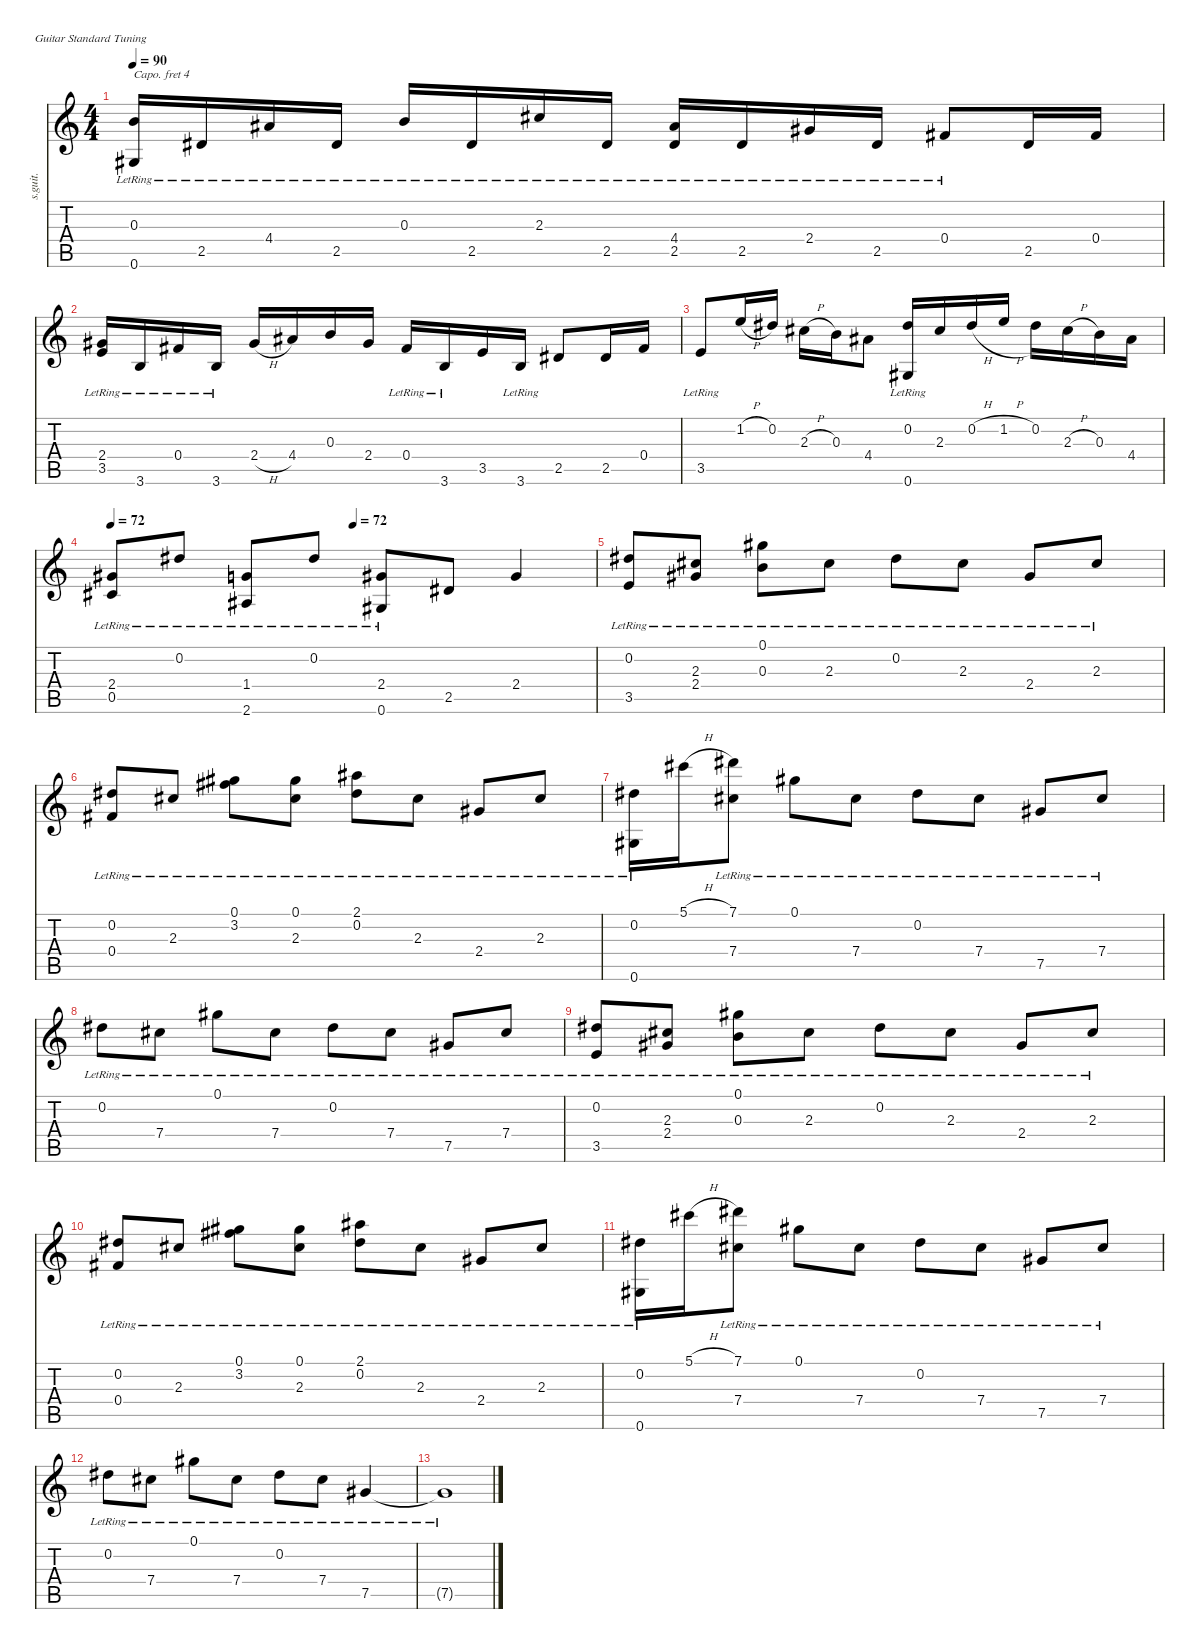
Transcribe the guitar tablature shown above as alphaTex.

\defaultSystemsLayout 4
\hideDynamics
\bracketExtendMode nobrackets
\track ("音轨 1" "s.guit.") {instrument acousticguitarsteel}
\staff {score tabs}
\capo 4
\tuning (E4 B3 G3 D3 A2 E2)
\ts (4 4)
\tempo 90
\clef g2
\ks c
(0.3{lr} 0.6{lr acc #}).16{dy f} 2.5{lr acc #}.16 4.4{lr acc #}.16 2.5{lr acc #}.16 0.3{lr}.16 2.5{lr acc #}.16 2.3{lr acc #}.16 2.5{lr acc #}.16 (4.4{lr acc #} 2.5{lr acc #}).16 2.5{lr acc #}.16 2.4{lr acc #}.16 2.5{lr acc #}.16 0.4{lr acc #}.8 2.5{acc #}.16 0.4{acc #}.16 |
(2.4{lr acc #} 3.5{lr}).16 3.6{lr}.16 0.4{lr acc #}.16 3.6{lr}.16 2.4{h acc #}.16 4.4{acc #}.16 0.3.16 2.4{acc #}.16 0.4{lr acc #}.16 3.6{lr}.16 3.5.16 3.6{lr}.16 2.5{acc #}.8 2.5{acc #}.16 0.4{acc #}.16 |
3.5{lr}.8{dy ff} 1.2{h}.16{dy f} 0.2{acc #}.16 2.3{h acc #}.16 0.3.16 4.4{acc #}.8 (0.2{lr acc #} 0.6{lr acc #}).16 2.3{acc #}.16 0.2{h acc #}.16 1.2{h}.16 0.2{acc #}.16 2.3{h acc #}.16 0.3.16 4.4{acc #}.16 |
\tempo 72
\tempo (72 0.5)
(2.4{lr acc #} 0.5{lr acc #}).8 0.2{lr acc #}.8 (1.4{lr} 2.6{lr acc #}).8 0.2{lr acc #}.8 (2.4{lr acc #} 0.6{lr acc #}).8 2.5{acc #}.8{dy ff} 2.4{acc #}.4 |
(0.2{lr acc #} 3.5{lr}).8{dy f} (2.3{lr acc #} 2.4{lr acc #}).8 (0.1{lr acc #} 0.3).8 2.3{lr acc #}.8 0.2{lr acc #}.8 2.3{lr acc #}.8 2.4{lr acc #}.8 2.3{lr acc #}.8 |
(0.2{lr acc #} 0.4{lr acc #}).8 2.3{lr acc #}.8 (0.1{lr acc #} 3.2{acc #}).8 (0.1{acc #} 2.3{lr acc #}).8 (2.1{lr acc #} 0.2{lr acc #}).8 2.3{lr acc #}.8 2.4{lr acc #}.8 2.3{lr acc #}.8 |
(0.2{lr acc #} 0.6{lr acc #}).16 5.1{h acc #}.16 (7.1{acc #} 7.4{lr acc #}).8 0.1{lr acc #}.8 7.4{lr acc #}.8 0.2{lr acc #}.8 7.4{lr acc #}.8 7.5{lr acc #}.8 7.4{lr acc #}.8 |
0.2{lr acc #}.8 7.4{lr acc #}.8 0.1{lr acc #}.8 7.4{lr acc #}.8 0.2{lr acc #}.8 7.4{lr acc #}.8 7.5{lr acc #}.8 7.4{lr acc #}.8 |
(0.2{lr acc #} 3.5{lr}).8 (2.3{lr acc #} 2.4{lr acc #}).8 (0.1{lr acc #} 0.3).8 2.3{lr acc #}.8 0.2{lr acc #}.8 2.3{lr acc #}.8 2.4{lr acc #}.8 2.3{lr acc #}.8 |
(0.2{lr acc #} 0.4{lr acc #}).8 2.3{lr acc #}.8 (0.1{lr acc #} 3.2{acc #}).8 (0.1{acc #} 2.3{lr acc #}).8 (2.1{lr acc #} 0.2{lr acc #}).8 2.3{lr acc #}.8 2.4{lr acc #}.8 2.3{lr acc #}.8 |
(0.2{lr acc #} 0.6{lr acc #}).16 5.1{h acc #}.16 (7.1{acc #} 7.4{lr acc #}).8 0.1{lr acc #}.8 7.4{lr acc #}.8 0.2{lr acc #}.8 7.4{lr acc #}.8 7.5{lr acc #}.8 7.4{lr acc #}.8 |
0.2{lr acc #}.8 7.4{lr acc #}.8 0.1{lr acc #}.8 7.4{lr acc #}.8 0.2{lr acc #}.8 7.4{lr acc #}.8 7.5{lr acc #}.4 |
7.5{lr t acc #}.1
